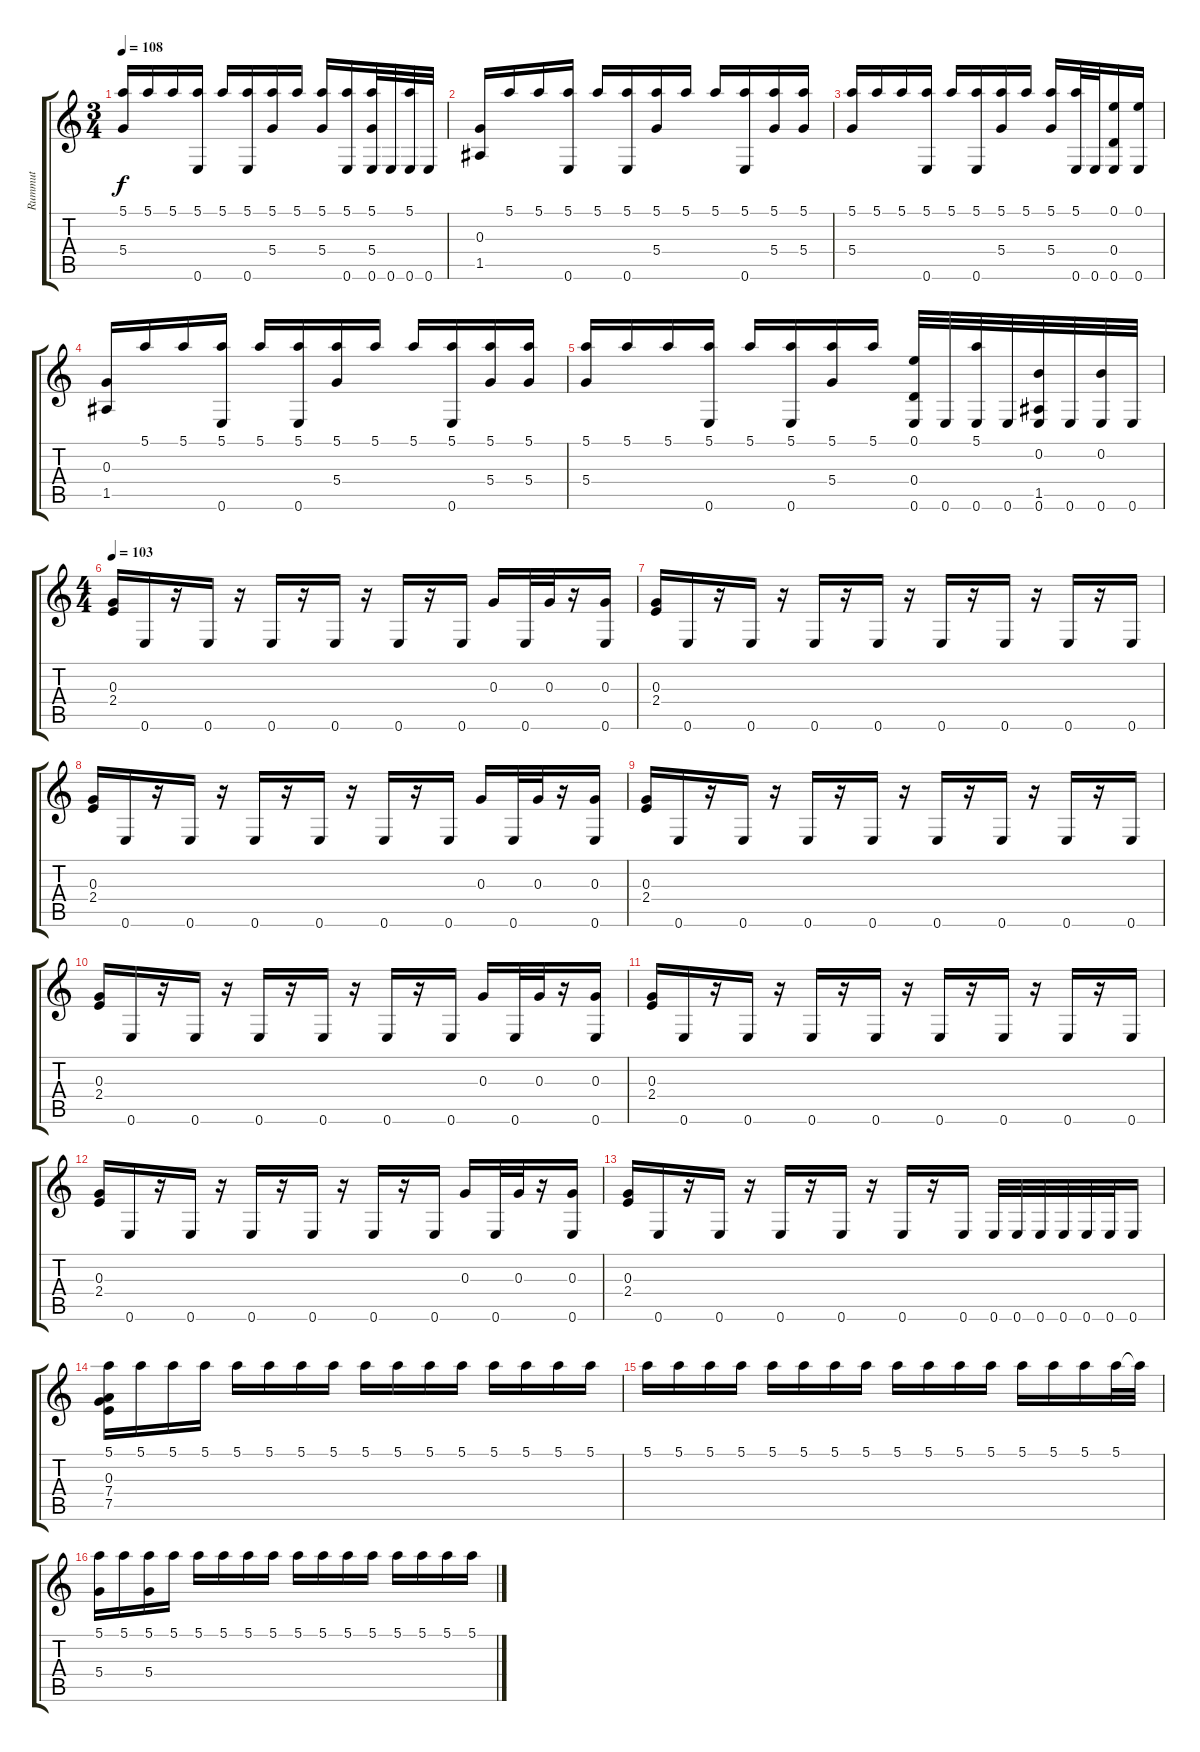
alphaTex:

\track ("Rummut" "Rummut") {instrument acousticguitarnylon}
\staff {score tabs}
\tuning (E4 B3 G3 D3 A2 E2) {hide}
\ts (3 4)
\tempo 108
\clef g2
\ks c
(5.1 5.4).16{dy f} 5.1.16 5.1.16 (5.1 0.6).16 5.1.16 (5.1 0.6).16 (5.1 5.4).16 5.1.16 (5.1 5.4).16 (5.1 0.6).16 (5.1 5.4 0.6).32 0.6.32 (5.1 0.6).32 0.6.32 |
(0.3 1.5).16 5.1.16 5.1.16 (5.1 0.6).16 5.1.16 (5.1 0.6).16 (5.1 5.4).16 5.1.16 5.1.16 (5.1 0.6).16 (5.1 5.4).16 (5.1 5.4).16 |
(5.1 5.4).16 5.1.16 5.1.16 (5.1 0.6).16 5.1.16 (5.1 0.6).16 (5.1 5.4).16 5.1.16 (5.1 5.4).16 (5.1 0.6).32 0.6.32 (0.1 0.4 0.6).16 (0.1 0.6).16 |
(0.3 1.5).16 5.1.16 5.1.16 (5.1 0.6).16 5.1.16 (5.1 0.6).16 (5.1 5.4).16 5.1.16 5.1.16 (5.1 0.6).16 (5.1 5.4).16 (5.1 5.4).16 |
(5.1 5.4).16 5.1.16 5.1.16 (5.1 0.6).16 5.1.16 (5.1 0.6).16 (5.1 5.4).16 5.1.16 (0.1 0.4 0.6).32 0.6.32 (5.1 0.6).32 0.6.32 (0.2 1.5 0.6).32 0.6.32 (0.2 0.6).32 0.6.32 |
\ts (4 4)
\tempo 103
(0.3 2.4).16 0.6.16 r.16 0.6.16 r.16 0.6.16 r.16 0.6.16 r.16 0.6.16 r.16 0.6.16 0.3.16 0.6.32 0.3.32 r.16 (0.3 0.6).16 |
(0.3 2.4).16 0.6.16 r.16 0.6.16 r.16 0.6.16 r.16 0.6.16 r.16 0.6.16 r.16 0.6.16 r.16 0.6.16 r.16 0.6.16 |
(0.3 2.4).16 0.6.16 r.16 0.6.16 r.16 0.6.16 r.16 0.6.16 r.16 0.6.16 r.16 0.6.16 0.3.16 0.6.32 0.3.32 r.16 (0.3 0.6).16 |
(0.3 2.4).16 0.6.16 r.16 0.6.16 r.16 0.6.16 r.16 0.6.16 r.16 0.6.16 r.16 0.6.16 r.16 0.6.16 r.16 0.6.16 |
(0.3 2.4).16 0.6.16 r.16 0.6.16 r.16 0.6.16 r.16 0.6.16 r.16 0.6.16 r.16 0.6.16 0.3.16 0.6.32 0.3.32 r.16 (0.3 0.6).16 |
(0.3 2.4).16 0.6.16 r.16 0.6.16 r.16 0.6.16 r.16 0.6.16 r.16 0.6.16 r.16 0.6.16 r.16 0.6.16 r.16 0.6.16 |
(0.3 2.4).16 0.6.16 r.16 0.6.16 r.16 0.6.16 r.16 0.6.16 r.16 0.6.16 r.16 0.6.16 0.3.16 0.6.32 0.3.32 r.16 (0.3 0.6).16 |
(0.3 2.4).16 0.6.16 r.16 0.6.16 r.16 0.6.16 r.16 0.6.16 r.16 0.6.16 r.16 0.6.16 0.6.32 0.6.32 0.6.32 0.6.32 0.6.32 0.6.32 0.6.16 |
(5.1 0.3 7.4 7.5).16 5.1.16 5.1.16 5.1.16 5.1.16 5.1.16 5.1.16 5.1.16 5.1.16 5.1.16 5.1.16 5.1.16 5.1.16 5.1.16 5.1.16 5.1.16 |
5.1.16 5.1.16 5.1.16 5.1.16 5.1.16 5.1.16 5.1.16 5.1.16 5.1.16 5.1.16 5.1.16 5.1.16 5.1.16 5.1.16 5.1.16 5.1.32 5.1{t}.32 |
(5.1 5.4).16 5.1.16 (5.1 5.4).16 5.1.16 5.1.16 5.1.16 5.1.16 5.1.16 5.1.16 5.1.16 5.1.16 5.1.16 5.1.16 5.1.16 5.1.16 5.1.16
